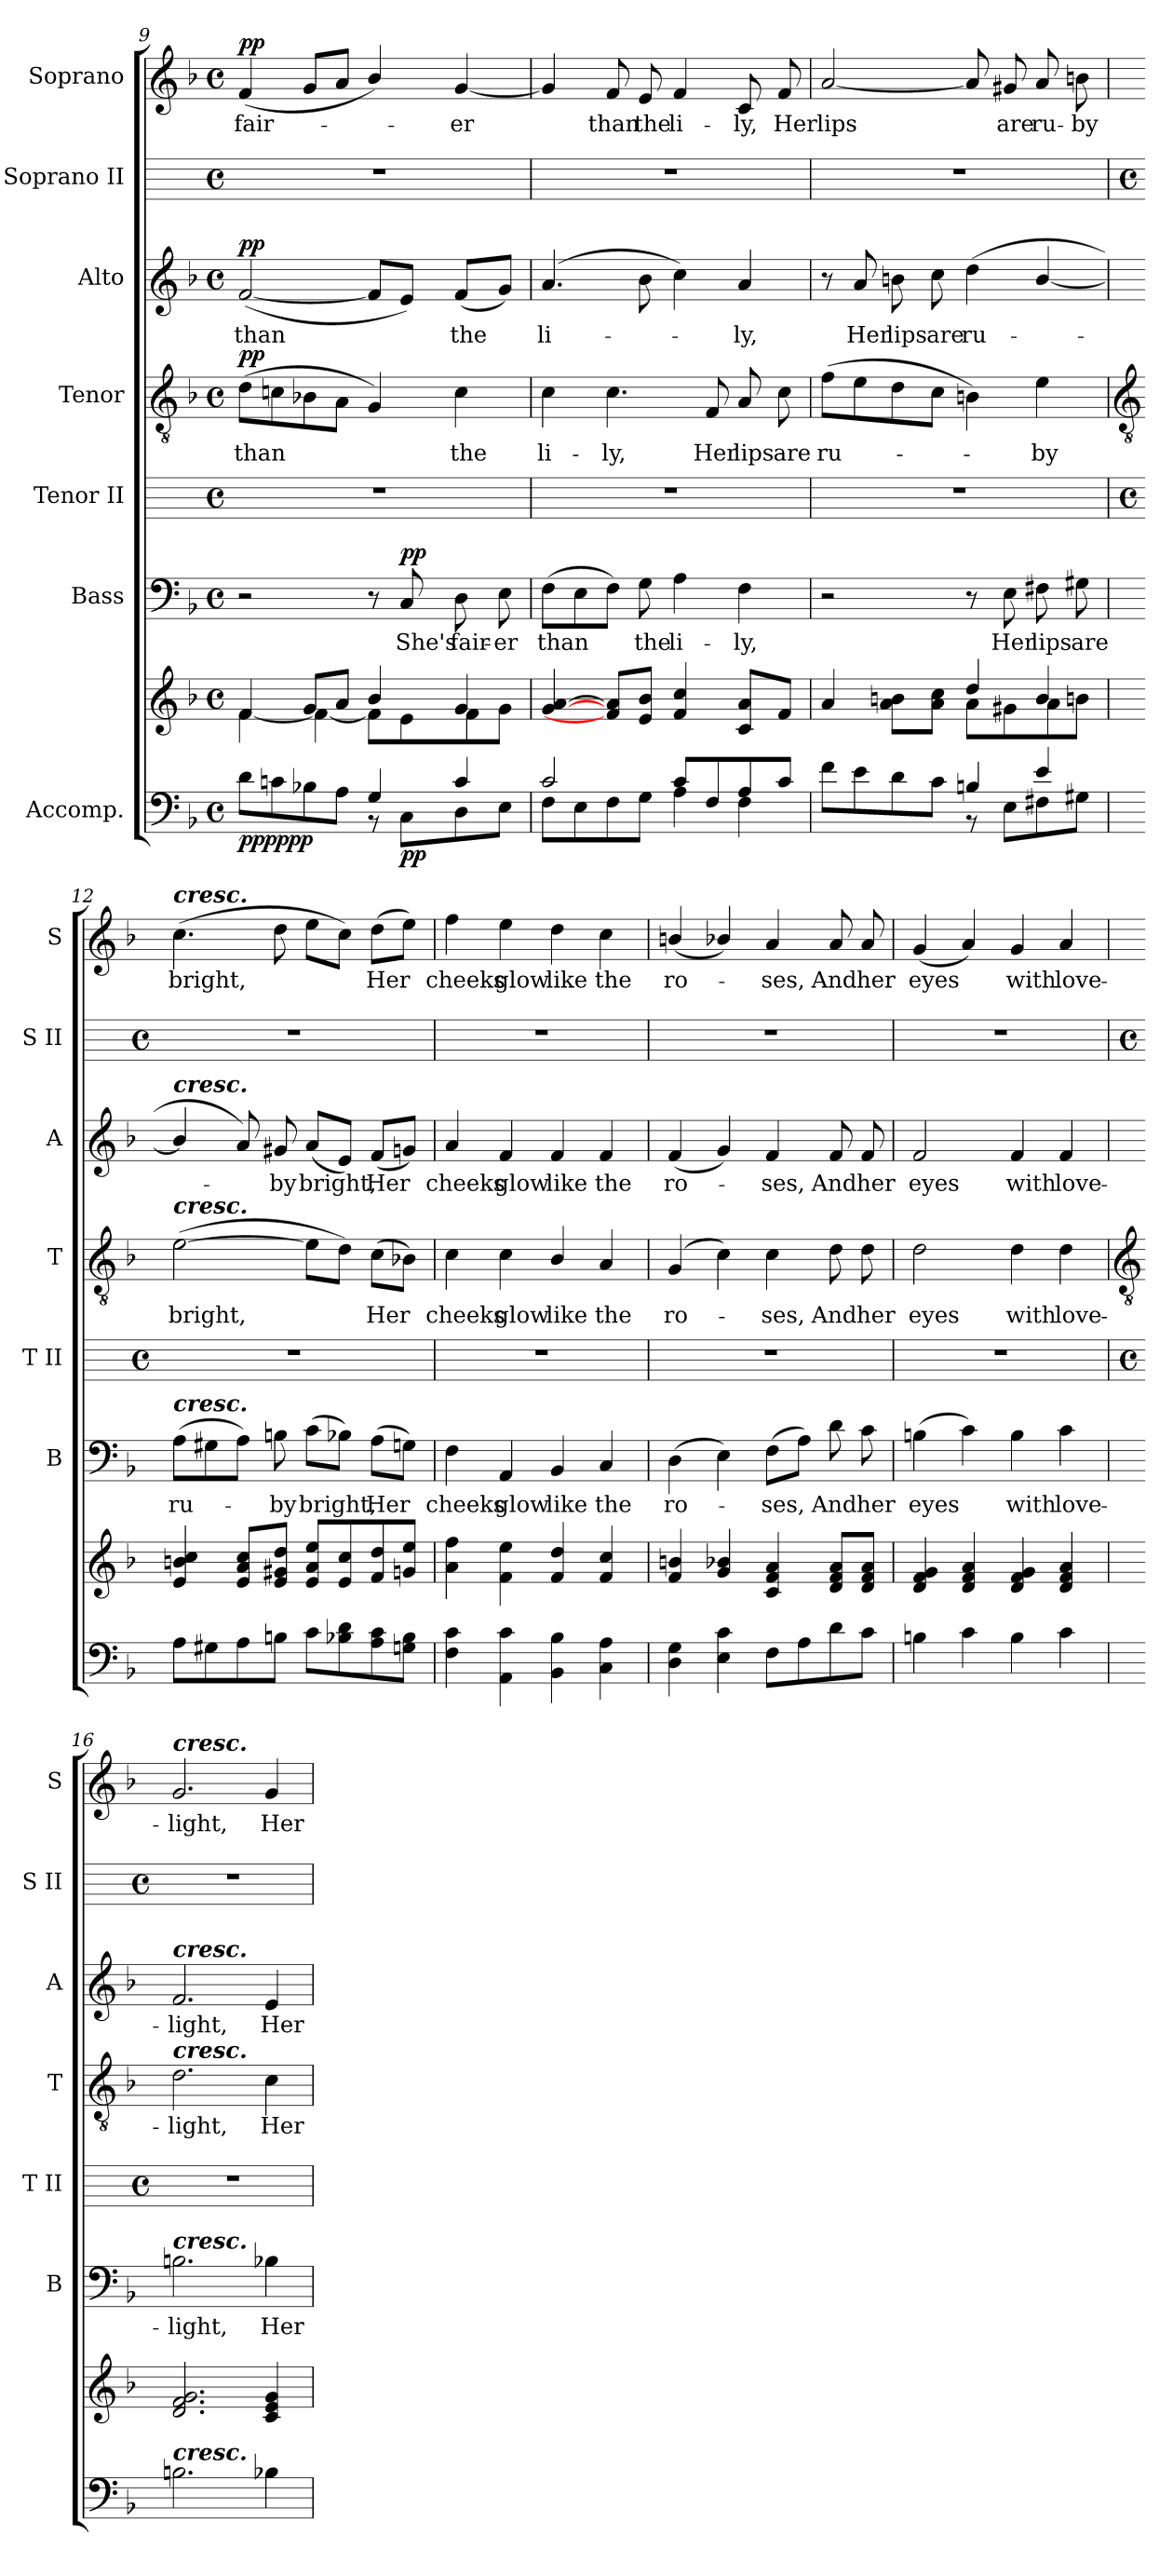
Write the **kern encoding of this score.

**kern	**kern	**dynam	**kern	**text	**dynam	**kern	**kern	**text	**dynam	**kern	**text	**dynam	**kern	**kern	**text	**dynam
*part7	*part7	*part7	*part6	*part6	*part6	*part5	*part4	*part4	*part4	*part3	*part3	*part3	*part2	*part1	*part1	*part1
*staff8	*staff7	*staff7/8	*staff6	*staff6	*staff6	*staff5	*staff4	*staff4	*staff4	*staff3	*staff3	*staff3	*staff2	*staff1	*staff1	*staff1
*I"Accomp.	*	*	*I"Bass	*	*	*I"Tenor II	*I"Tenor	*	*	*I"Alto	*	*	*I"Soprano II	*I"Soprano	*	*
*	*	*	*I'B	*	*	*I'T II	*I'T	*	*	*I'A	*	*	*I'S II	*I'S	*	*
!!LO:LB:g=z
*clefF4	*clefG2	*	*clefF4	*	*	*	*clefGv2	*	*	*clefG2	*	*	*	*clefG2	*	*
*k[b-]	*k[b-]	*	*k[b-]	*	*	*	*k[b-]	*	*	*k[b-]	*	*	*	*k[b-]	*	*
*F:	*F:	*	*F:	*	*	*	*F:	*	*	*F:	*	*	*	*F:	*	*
*M4/4	*M4/4	*	*M4/4	*	*	*M4/4	*M4/4	*	*	*M4/4	*	*	*M4/4	*M4/4	*	*
*met(c)	*met(c)	*	*met(c)	*	*	*met(c)	*met(c)	*	*	*met(c)	*	*	*met(c)	*met(c)	*	*
=9	=9	=9	=9	=9	=9	=9	=9	=9	=9	=9	=9	=9	=9	=9	=9	=9
*^	*^	*	*	*	*	*	*	*	*	*	*	*	*	*	*	*
!	!	!	!	!LO:DY:b=2	!	!	!	!	!	!LO:LY:b	!	!	!LO:LY:b	!	!	!	!LO:LY:b	!
!	!	!	!	!LO:DY:n=1:b	!	!	!	!	!	!	!	!	!	!	!	!	!	!
!	!	!	!	!LO:DY:n=2:b	!	!	!	!	!	!	!LO:DY:b	!	!	!LO:DY:b	!	!	!	!LO:DY:b
8d\L	2ryy	4f	[4f\	pp pp pp	2r	.	.	1r	(>8dL	than	pp	(<[2f	than	pp	1r	(<4f	fair-	pp
8cn\	.	.	.	.	.	.	.	.	8cn	.	.	.	.	.	.	.	.	.
8B-X\	.	8gL	4f\_	.	.	.	.	.	8B-X	.	.	.	.	.	.	8gL	.	.
8A\J	.	8aJ	.	.	.	.	.	.	8AJ	.	.	.	.	.	.	8aJ	.	.
4G/	8r	4b-/	8f\L]	.	8r	.	.	.	4G)	.	.	8fL]	.	.	.	4b-/)	.	.
!	!	!	!	!LO:DY:n=3:b=2	!	!LO:LY:b	!LO:DY:b	!	!	!	!	!	!	!	!	!	!	!
.	8C\L	.	8e\	pp	8C	She's	pp	.	.	.	.	8eJ)	.	.	.	.	.	.
!	!	!	!	!	!	!LO:LY:b	!	!	!	!LO:LY:b	!	!	!LO:LY:b	!	!	!	!LO:LY:b	!
4c/	8D\	4g	8f\	.	8D	fair-	.	.	4c	the	.	(<8fL	the	.	.	[4g	er	.
!	!	!	!	!	!	!LO:LY:b	!	!	!	!	!	!	!	!	!	!	!	!
.	8E\J	.	8g\J	.	8E	-er	.	.	.	.	.	8gJ)	.	.	.	.	.	.
=10	=10	=10	=10	=10	=10	=10	=10	=10	=10	=10	=10	=10	=10	=10	=10	=10	=10	=10
!	!	!	!	!	!	!LO:LY:b	!	!	!	!LO:LY:b	!	!	!LO:LY:b	!	!	!	!	!
2c/	8F\L	[4g [4a	1ryy	.	(>8FL	than	.	1r	4c	li-	.	(>4.a	li-	.	1r	4g]	.	.
.	8E\	.	.	.	8E	.	.	.	.	.	.	.	.	.	.	.	.	.
!	!	!	!	!	!	!	!	!	!	!LO:LY:b	!	!	!	!	!	!	!LO:LY:b	!
.	8F\	8f] 8a]L	.	.	8FJ)	.	.	.	4.c	-ly,	.	.	.	.	.	8f	than	.
!	!	!	!	!	!	!LO:LY:b	!	!	!	!	!	!	!	!	!	!	!LO:LY:b	!
.	8G\J	8e 8b-J	.	.	8G	the	.	.	.	.	.	8b-	.	.	.	8e	the	.
!	!	!	!	!	!	!LO:LY:b	!	!	!	!	!	!	!	!	!	!	!LO:LY:b	!
8c/L	4A\	4f 4cc	.	.	4A	li-	.	.	.	.	.	4cc)	.	.	.	4f	li-	.
!	!	!	!	!	!	!	!	!	!	!LO:LY:b	!	!	!	!	!	!	!	!
8F/	.	.	.	.	.	.	.	.	8F	Her	.	.	.	.	.	.	.	.
!	!	!	!	!	!	!LO:LY:b	!	!	!	!LO:LY:b	!	!	!LO:LY:b	!	!	!	!LO:LY:b	!
8A/	4F\	8c 8aL	.	.	4F	-ly,	.	.	8A	lips	.	4a	ly,	.	.	8c	-ly,	.
!	!	!	!	!	!	!	!	!	!	!LO:LY:b	!	!	!	!	!	!	!LO:LY:b	!
8c/J	.	8fJ	.	.	.	.	.	.	8c	are	.	.	.	.	.	8f	Her	.
=11	=11	=11	=11	=11	=11	=11	=11	=11	=11	=11	=11	=11	=11	=11	=11	=11	=11	=11
!	!	!	!	!	!	!	!	!	!	!LO:LY:b	!	!	!	!	!	!	!LO:LY:b	!
8f\L	2ryy	4a	2ryy	.	2r	.	.	1r	(>8fL	ru-	.	8r	.	.	1r	[2a	lips	.
!	!	!	!	!	!	!	!	!	!	!	!	!	!LO:LY:b	!	!	!	!	!
8e\	.	.	.	.	.	.	.	.	8e	.	.	8a	Her	.	.	.	.	.
!	!	!	!	!	!	!	!	!	!	!	!	!	!LO:LY:b	!	!	!	!	!
8d\	.	8a 8bnL	.	.	.	.	.	.	8d	.	.	8bn	lips	.	.	.	.	.
!	!	!	!	!	!	!	!	!	!	!	!	!	!LO:LY:b	!	!	!	!	!
8c\J	.	8a 8ccJ	.	.	.	.	.	.	8cJ	.	.	8cc	are	.	.	.	.	.
!	!	!	!	!	!	!	!	!	!	!	!	!	!LO:LY:b	!	!	!	!	!
4Bn/	8r	4dd/	8a/L	.	8r	.	.	.	4Bn)	.	.	(<4dd	ru-	.	.	8a]	.	.
!	!	!	!	!	!	!LO:LY:b	!	!	!	!	!	!	!	!	!	!	!LO:LY:b	!
.	8E\L	.	8g#X\	.	8E	Her	.	.	.	.	.	.	.	.	.	8g#X	are	.
!	!	!	!	!	!	!LO:LY:b	!	!	!	!LO:LY:b	!	!	!	!	!	!	!LO:LY:b	!
4e/	8F#X\	4b/	8a\	.	8F#X	lips	.	.	4e	by	.	[4b/	.	.	.	8a	ru-	.
!	!	!	!	!	!	!LO:LY:b	!	!	!	!	!	!	!	!	!	!	!LO:LY:b	!
.	8G#X\J	.	8bn\J	.	8G#X	are	.	.	.	.	.	.	.	.	.	8bn	-by	.
*v	*v	*	*	*	*	*	*	*	*	*	*	*	*	*	*	*	*	*
*	*v	*v	*	*	*	*	*	*	*	*	*	*	*	*	*	*	*
!!LO:LB:g=z
=12	=12	=12	=12	=12	=12	=12	=12	=12	=12	=12	=12	=12	=12	=12	=12	=12
*	*	*	*	*	*	*	*clefGv2	*	*	*	*	*	*	*	*	*
*	*	*	*	*	*	*M4/4	*	*	*	*	*	*	*M4/4	*	*	*
*	*	*	*	*	*	*met(c)	*	*	*	*	*	*	*met(c)	*	*	*
*^	*^	*	*	*	*	*	*	*	*	*	*	*	*	*	*	*
!	!	!	!	!	!	!	!	!	!	!	!	!	!	!	!	!LO:TX:a:Bi:t=cresc.	!	!
!	!	!	!	!	!	!	!	!	!	!	!	!LO:TX:a:Bi:t=cresc.	!	!	!	!	!	!
!	!	!	!	!	!	!	!	!	!LO:TX:a:Bi:t=cresc.	!	!	!	!	!	!	!	!	!
!	!	!	!	!	!LO:TX:a:Bi:t=cresc.	!	!	!	!	!	!	!	!	!	!	!	!	!
!	!	!LO:TX:a:Bi:t=cresc.	!	!	!	!	!	!	!	!	!	!	!	!	!	!	!	!
!LO:TX:a:Bi:t=cresc.	!	!	!	!	!	!	!	!	!	!	!	!	!	!	!	!	!	!
!	!	!	!	!	!	!LO:LY:b	!	!	!	!LO:LY:b	!	!	!	!	!	!	!LO:LY:b	!
*v	*v	*	*	*	*	*	*	*	*	*	*	*	*	*	*	*	*	*
*	*v	*v	*	*	*	*	*	*	*	*	*	*	*	*	*	*	*
8AL	4e 4bn 4cc	.	(>8AL	ru-	.	1r	(>[2e	bright,	.	4b/]	.	.	1r	(>4.cc	bright,	.
8G#X	.	.	8G#X	.	.	.	.	.	.	.	.	.	.	.	.	.
8A	8e 8a 8ccL	.	8AJ)	.	.	.	.	.	.	8a)	.	.	.	.	.	.
!	!	!	!	!LO:LY:b	!	!	!	!	!	!	!LO:LY:b	!	!	!	!	!
8BnJ	8e 8g#X 8ddJ	.	8Bn	by	.	.	.	.	.	8g#X	by	.	.	8dd	.	.
!	!	!	!	!LO:LY:b	!	!	!	!	!	!	!LO:LY:b	!	!	!	!	!
8cL	8e 8a 8eeL	.	(>8cL	bright,	.	.	8eL]	.	.	(<8aL	bright,	.	.	8eeL	.	.
8B-X 8d	8e 8cc	.	8B-XJ)	.	.	.	8dJ)	.	.	8eJ)	.	.	.	8ccJ)	.	.
!	!	!	!	!LO:LY:b	!	!	!	!LO:LY:b	!	!	!LO:LY:b	!	!	!	!LO:LY:b	!
8A 8c	8f 8dd	.	(>8AL	Her	.	.	(>8cL	Her	.	(<8fL	Her	.	.	(>8ddL	Her	.
8Gn 8B-J	8gn 8eeJ	.	8GnJ)	.	.	.	8B-XJ)	.	.	8gnJ)	.	.	.	8eeJ)	.	.
=13	=13	=13	=13	=13	=13	=13	=13	=13	=13	=13	=13	=13	=13	=13	=13	=13
!	!	!	!	!LO:LY:b	!	!	!	!LO:LY:b	!	!	!LO:LY:b	!	!	!	!LO:LY:b	!
4F 4c	4a 4ff	.	4F	cheeks	.	1r	4c	cheeks	.	4a	cheeks	.	1r	4ff	cheeks	.
!	!	!	!	!LO:LY:b	!	!	!	!LO:LY:b	!	!	!LO:LY:b	!	!	!	!LO:LY:b	!
4AA 4c	4f 4ee	.	4AA	glow	.	.	4c	glow	.	4f	glow	.	.	4ee	glow	.
!	!	!	!	!LO:LY:b	!	!	!	!LO:LY:b	!	!	!LO:LY:b	!	!	!	!LO:LY:b	!
4BB- 4B-	4f 4dd	.	4BB-	like	.	.	4B-/	like	.	4f	like	.	.	4dd	like	.
!	!	!	!	!LO:LY:b	!	!	!	!LO:LY:b	!	!	!LO:LY:b	!	!	!	!LO:LY:b	!
4C 4A	4f 4cc	.	4C	the	.	.	4A	the	.	4f	the	.	.	4cc	the	.
=14	=14	=14	=14	=14	=14	=14	=14	=14	=14	=14	=14	=14	=14	=14	=14	=14
!	!	!	!	!LO:LY:b	!	!	!	!LO:LY:b	!	!	!LO:LY:b	!	!	!	!LO:LY:b	!
4D 4G	4f/ 4bn/	.	(>4D	ro-	.	1r	(<4G	ro-	.	(<4f	ro-	.	1r	(<4bn/	ro-	.
4E 4c	4g/ 4b-X/	.	4E)	.	.	.	4c)	.	.	4g)	.	.	.	4b-X/)	.	.
!	!	!	!	!LO:LY:b	!	!	!	!LO:LY:b	!	!	!LO:LY:b	!	!	!	!LO:LY:b	!
8FL	4c 4f 4a	.	(>8FL	ses,	.	.	4c	ses,	.	4f	ses,	.	.	4a	ses,	.
8A	.	.	8AJ)	.	.	.	.	.	.	.	.	.	.	.	.	.
!	!	!	!	!LO:LY:b	!	!	!	!LO:LY:b	!	!	!LO:LY:b	!	!	!	!LO:LY:b	!
8d	8d 8f 8aL	.	8d	And	.	.	8d	And	.	8f	And	.	.	8a	And	.
!	!	!	!	!LO:LY:b	!	!	!	!LO:LY:b	!	!	!LO:LY:b	!	!	!	!LO:LY:b	!
8cJ	8d 8f 8aJ	.	8c	her	.	.	8d	her	.	8f	her	.	.	8a	her	.
=15	=15	=15	=15	=15	=15	=15	=15	=15	=15	=15	=15	=15	=15	=15	=15	=15
!	!	!	!	!LO:LY:b	!	!	!	!LO:LY:b	!	!	!LO:LY:b	!	!	!	!LO:LY:b	!
4Bn	4d 4f 4g	.	(>4Bn	eyes	.	1r	2d	eyes	.	2f	eyes	.	1r	(<4g	eyes	.
4c	4d 4f 4a	.	4c)	.	.	.	.	.	.	.	.	.	.	4a)	.	.
!	!	!	!	!LO:LY:b	!	!	!	!LO:LY:b	!	!	!LO:LY:b	!	!	!	!LO:LY:b	!
4B	4d 4f 4g	.	4B	with	.	.	4d	with	.	4f	with	.	.	4g	with	.
!	!	!	!	!LO:LY:b	!	!	!	!LO:LY:b	!	!	!LO:LY:b	!	!	!	!LO:LY:b	!
4c	4d 4f 4a	.	4c	love-	.	.	4d	love-	.	4f	love-	.	.	4a	love-	.
!!LO:LB:g=z
=16	=16	=16	=16	=16	=16	=16	=16	=16	=16	=16	=16	=16	=16	=16	=16	=16
*	*	*	*	*	*	*	*clefGv2	*	*	*	*	*	*	*	*	*
*	*	*	*	*	*	*M4/4	*	*	*	*	*	*	*M4/4	*	*	*
*	*	*	*	*	*	*met(c)	*	*	*	*	*	*	*met(c)	*	*	*
*	*^	*	*	*	*	*	*	*	*	*	*	*	*	*	*	*
!	!	!	!	!	!	!	!	!	!	!	!	!	!	!	!LO:TX:a:Bi:t=cresc.	!	!
!	!	!	!	!	!	!	!	!	!	!	!LO:TX:a:Bi:t=cresc.	!	!	!	!	!	!
!	!	!	!	!	!	!	!	!LO:TX:a:Bi:t=cresc.	!	!	!	!	!	!	!	!	!
!	!	!	!	!LO:TX:a:Bi:t=cresc.	!	!	!	!	!	!	!	!	!	!	!	!	!
!LO:TX:a:Bi:t=cresc.	!	!	!	!	!	!	!	!	!	!	!	!	!	!	!	!	!
!	!	!	!	!	!LO:LY:b	!	!	!	!LO:LY:b	!	!	!LO:LY:b	!	!	!	!LO:LY:b	!
2.Bn	2.d 2.f 2.g	1ryy	.	2.Bn	-light,	.	1r	2.d	-light,	.	2.f	-light,	.	1r	2.g	-light,	.
!	!	!	!	!	!LO:LY:b	!	!	!	!LO:LY:b	!	!	!LO:LY:b	!	!	!	!LO:LY:b	!
4B-X	4c 4e 4g	.	.	4B-X	Her	.	.	4c	Her	.	4e	Her	.	.	4g	Her	.
*	*v	*v	*	*	*	*	*	*	*	*	*	*	*	*	*	*	*
=	=	=	=	=	=	=	=	=	=	=	=	=	=	=	=	=
*-	*-	*-	*-	*-	*-	*-	*-	*-	*-	*-	*-	*-	*-	*-	*-	*-
